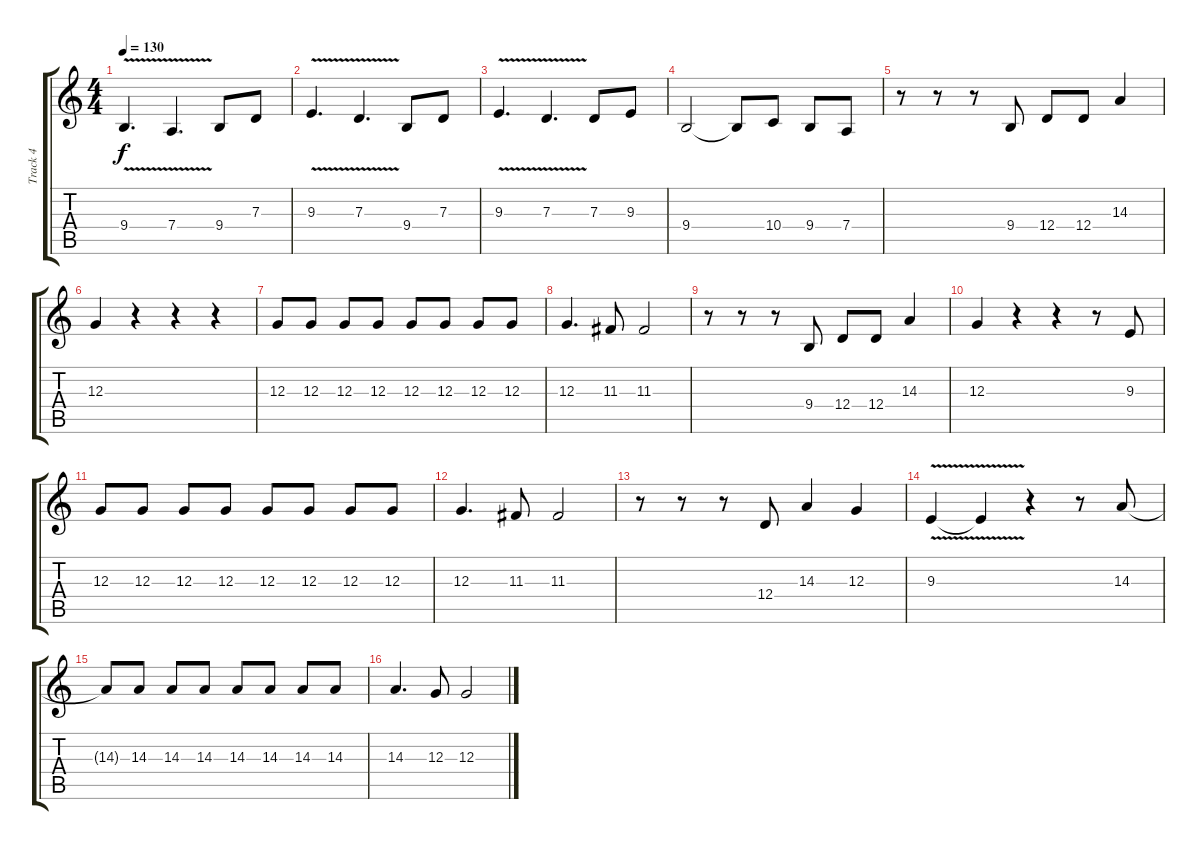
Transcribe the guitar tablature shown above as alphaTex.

\track ("Track 4" "Track 4") {instrument lead1square}
\staff {score tabs}
\tuning (E4 B3 G3 D3 A2 E2) {hide}
\ts (4 4)
\tempo 130
\clef g2
\ks c
9.4{v}.4{d dy f} 7.4{v}.4{d} 9.4.8 7.3.8 |
9.3{v}.4{d} 7.3{v}.4{d} 9.4.8 7.3.8 |
9.3{v}.4{d} 7.3{v}.4{d} 7.3.8 9.3.8 |
9.4.2 9.4{t}.8 10.4.8 9.4.8 7.4.8 |
r.8 r.8 r.8 9.4.8 12.4.8 12.4.8 14.3.4 |
12.3.4 r.4 r.4 r.4 |
12.3.8 12.3.8 12.3.8 12.3.8 12.3.8 12.3.8 12.3.8 12.3.8 |
12.3.4{d} 11.3.8 11.3.2 |
r.8 r.8 r.8 9.4.8 12.4.8 12.4.8 14.3.4 |
12.3.4 r.4 r.4 r.8 9.3.8 |
12.3.8 12.3.8 12.3.8 12.3.8 12.3.8 12.3.8 12.3.8 12.3.8 |
12.3.4{d} 11.3.8 11.3.2 |
r.8 r.8 r.8 12.4.8 14.3.4 12.3.4 |
9.3{v}.4 9.3{t}.4 r.4 r.8 14.3.8 |
14.3{t}.8 14.3.8 14.3.8 14.3.8 14.3.8 14.3.8 14.3.8 14.3.8 |
14.3.4{d} 12.3.8 12.3.2
